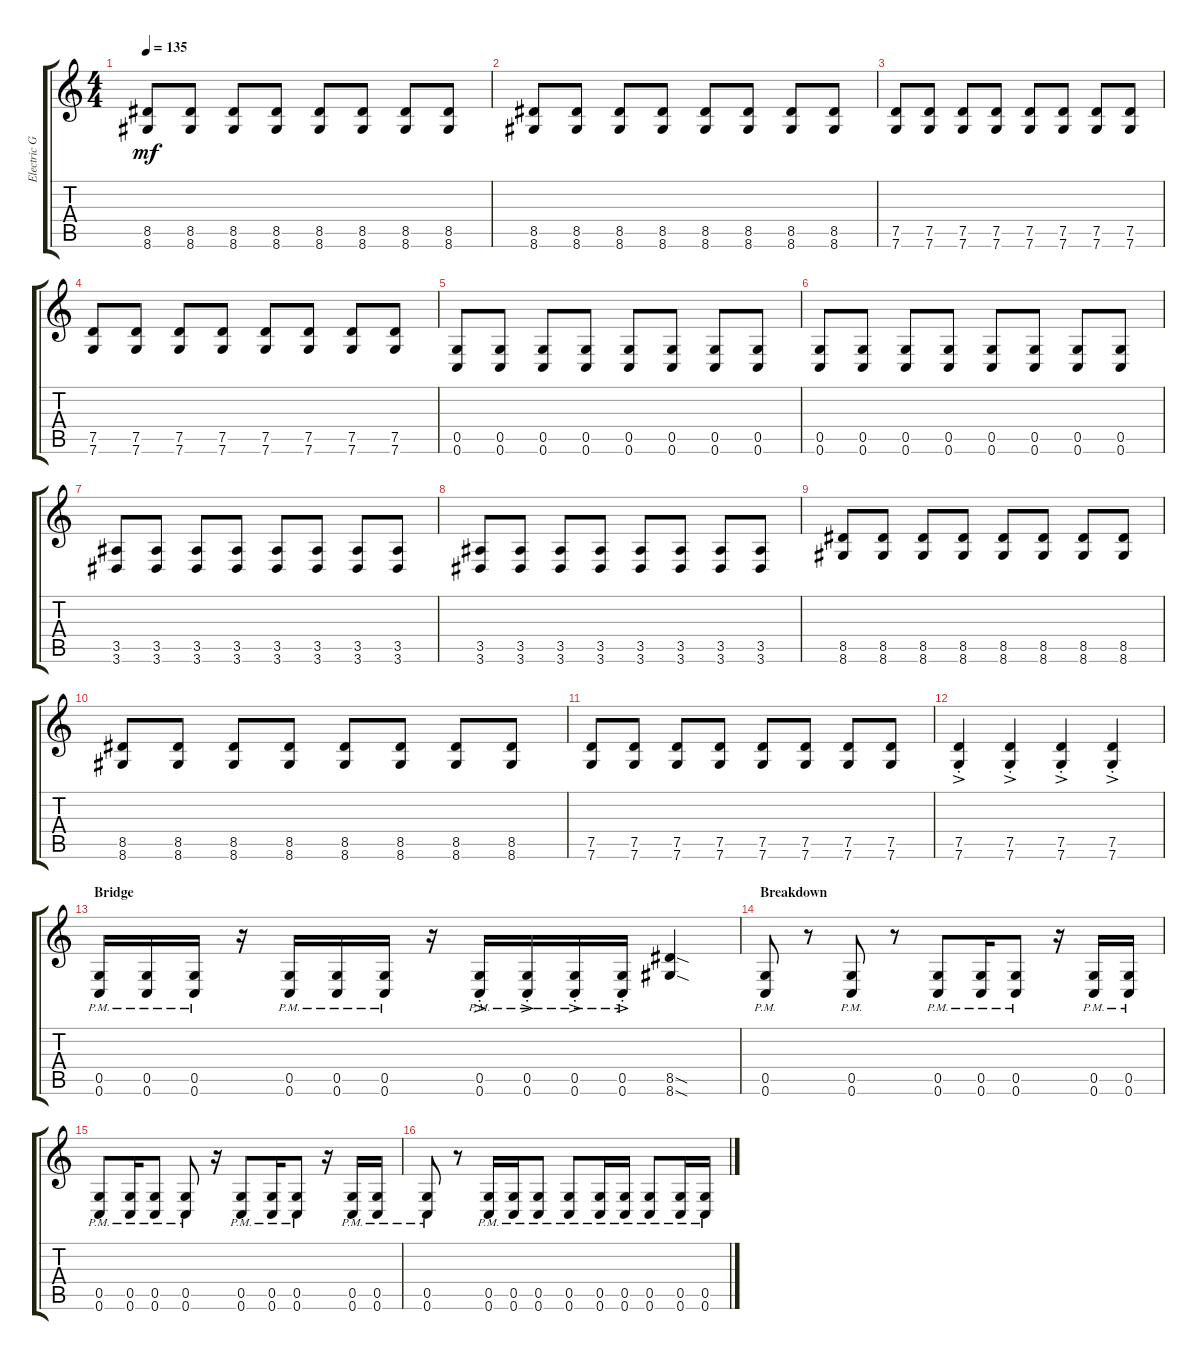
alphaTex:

\track ("Electric Guitar" "Electric G") {instrument distortionguitar}
\staff {score tabs}
\tuning (D4 A3 F3 C3 G2 C2) {hide}
\ts (4 4)
\tempo 135
\clef g2
\ks c
(8.5 8.6).8{dy mf} (8.5 8.6).8 (8.5 8.6).8 (8.5 8.6).8 (8.5 8.6).8 (8.5 8.6).8 (8.5 8.6).8 (8.5 8.6).8 |
(8.5 8.6).8 (8.5 8.6).8 (8.5 8.6).8 (8.5 8.6).8 (8.5 8.6).8 (8.5 8.6).8 (8.5 8.6).8 (8.5 8.6).8 |
(7.5 7.6).8 (7.5 7.6).8 (7.5 7.6).8 (7.5 7.6).8 (7.5 7.6).8 (7.5 7.6).8 (7.5 7.6).8 (7.5 7.6).8 |
(7.5 7.6).8 (7.5 7.6).8 (7.5 7.6).8 (7.5 7.6).8 (7.5 7.6).8 (7.5 7.6).8 (7.5 7.6).8 (7.5 7.6).8 |
(0.5 0.6).8 (0.5 0.6).8 (0.5 0.6).8 (0.5 0.6).8 (0.5 0.6).8 (0.5 0.6).8 (0.5 0.6).8 (0.5 0.6).8 |
(0.5 0.6).8 (0.5 0.6).8 (0.5 0.6).8 (0.5 0.6).8 (0.5 0.6).8 (0.5 0.6).8 (0.5 0.6).8 (0.5 0.6).8 |
(3.5 3.6).8 (3.5 3.6).8 (3.5 3.6).8 (3.5 3.6).8 (3.5 3.6).8 (3.5 3.6).8 (3.5 3.6).8 (3.5 3.6).8 |
(3.5 3.6).8 (3.5 3.6).8 (3.5 3.6).8 (3.5 3.6).8 (3.5 3.6).8 (3.5 3.6).8 (3.5 3.6).8 (3.5 3.6).8 |
(8.5 8.6).8 (8.5 8.6).8 (8.5 8.6).8 (8.5 8.6).8 (8.5 8.6).8 (8.5 8.6).8 (8.5 8.6).8 (8.5 8.6).8 |
(8.5 8.6).8 (8.5 8.6).8 (8.5 8.6).8 (8.5 8.6).8 (8.5 8.6).8 (8.5 8.6).8 (8.5 8.6).8 (8.5 8.6).8 |
(7.5 7.6).8 (7.5 7.6).8 (7.5 7.6).8 (7.5 7.6).8 (7.5 7.6).8 (7.5 7.6).8 (7.5 7.6).8 (7.5 7.6).8 |
(7.5{ac st} 7.6{ac st}).4 (7.5{ac st} 7.6{ac st}).4 (7.5{ac st} 7.6{ac st}).4 (7.5{ac st} 7.6{ac st}).4 |
\section ("" "Bridge")
(0.5{pm} 0.6{pm}).16 (0.5{pm} 0.6{pm}).16 (0.5{pm} 0.6{pm}).16 r.16 (0.5{pm} 0.6{pm}).16 (0.5{pm} 0.6{pm}).16 (0.5{pm} 0.6{pm}).16 r.16 (0.5{ac pm st} 0.6{ac pm st}).16 (0.5{ac pm st} 0.6{ac pm st}).16 (0.5{ac pm st} 0.6{ac pm st}).16 (0.5{ac pm st} 0.6{ac pm st}).16 (8.5{sod} 8.6{sod}).4 |
\section ("" "Breakdown")
(0.5{pm} 0.6{pm}).8 r.8 (0.5{pm} 0.6{pm}).8 r.8 (0.5{pm} 0.6{pm}).8 (0.5{pm} 0.6{pm}).16 (0.5{pm} 0.6{pm}).8 r.16 (0.5{pm} 0.6{pm}).16 (0.5{pm} 0.6{pm}).16 |
(0.5{pm} 0.6{pm}).8 (0.5{pm} 0.6{pm}).16 (0.5{pm} 0.6{pm}).8 (0.5{pm} 0.6{pm}).8 r.16 (0.5{pm} 0.6{pm}).8 (0.5{pm} 0.6{pm}).16 (0.5{pm} 0.6{pm}).8 r.16 (0.5{pm} 0.6{pm}).16 (0.5{pm} 0.6{pm}).16 |
(0.5{pm} 0.6{pm}).8 r.8 (0.5{pm} 0.6{pm}).16 (0.5{pm} 0.6{pm}).16 (0.5{pm} 0.6{pm}).8 (0.5{pm} 0.6{pm}).8 (0.5{pm} 0.6{pm}).16 (0.5{pm} 0.6{pm}).16 (0.5{pm} 0.6{pm}).8 (0.5{pm} 0.6{pm}).16 (0.5{pm} 0.6{pm}).16
